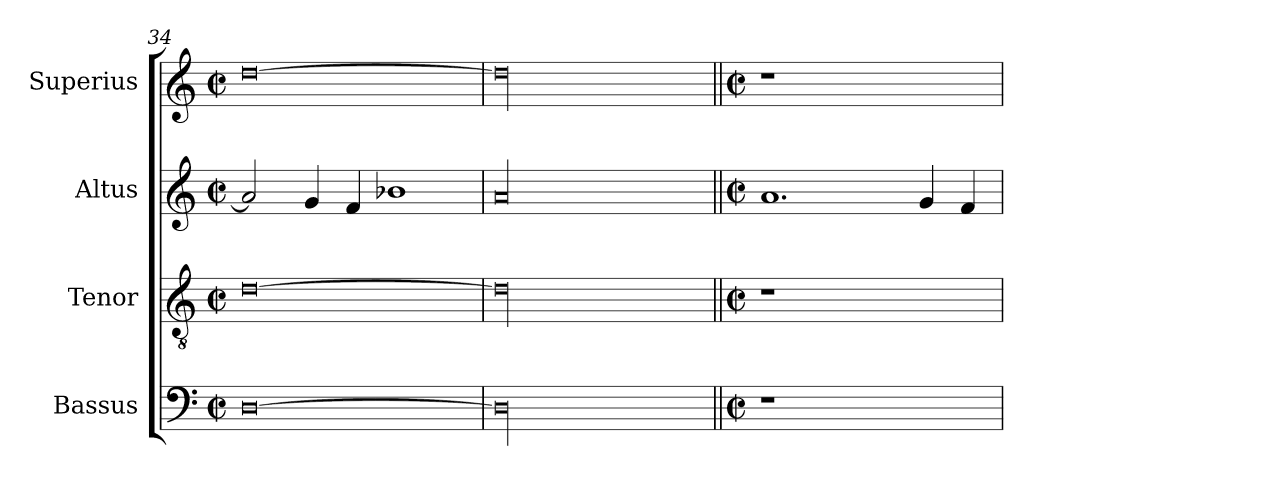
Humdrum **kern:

**kern	**kern	**kern	**kern
*part4	*part3	*part2	*part1
*staff4	*staff3	*staff2	*staff1
*I"Bassus	*I"Tenor	*I"Altus	*I"Superius
*I'B.	*I'T.	*I'A.	*I'S.
*clefF4	*clefGv2	*clefG2	*clefG2
*	*ITrd7c12	*	*
*k[]	*k[]	*k[]	*k[]
*C:	*C:	*C:	*C:
*M2/2	*M2/2	*M2/2	*M2/2
*met(c|)	*met(c|)	*met(c|)	*met(c|)
=34	=34	=34	=34
[>0Di	[>0Di	2ai/]	[>0ddi
.	.	4gi/	.
.	.	4fi/	.
.	.	1b-Xi	.
=35	=35	=35	=35
00Di]	00Di]	00ai	00ddi]
!!LO:PB:g=z
=36||	=36||	=36||	=36||
*M2/2	*M2/2	*M2/2	*M2/2
*met(c|)	*met(c|)	*met(c|)	*met(c|)
!LO:N:vis=1	!LO:N:vis=1	!	!LO:N:vis=1
1r	1r	1.ai	1r
1ryy	1ryy	.	1ryy
.	.	4gi/	.
.	.	4fi/	.
=	=	=	=
*-	*-	*-	*-
